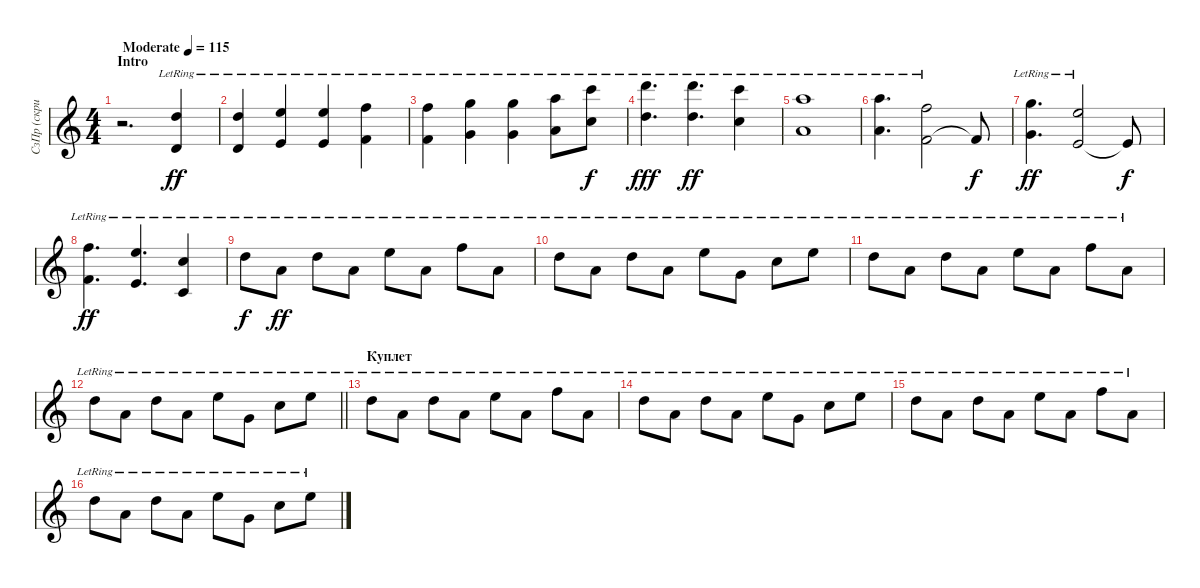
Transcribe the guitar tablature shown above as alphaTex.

\track ("СзПр (скрип)" "СзПр (скри") {instrument stringensemble1}
\staff {score}
\tuning (E4 B3 G3 D3 A2 E2) {hide}
\ts (4 4)
\section ("" "Intro")
\tempo (115 "Moderate")
\clef g2
\ks c
r.2{d dy ff instrument stringensemble1} (10.1{lr} 3.2{lr}).4 |
(10.1{lr} 3.2{lr}).4 (0.1{lr} 17.2{lr}).4 (0.1{lr} 17.2{lr}).4 (1.1{lr} 18.2{lr}).4 |
(1.1{lr} 18.2{lr}).4 (3.1{lr} 20.2{lr}).4 (3.1{lr} 20.2{lr}).4 (5.1{lr} 22.2{lr}).8 (8.1{lr} 25.2{lr}).8{dy f} |
(10.1{lr} 27.2{lr}).4{d dy fff} (10.1{lr} 27.2{lr}).4{d dy ff} (8.1{lr} 25.2{lr}).4 |
(5.1{lr} 22.2{lr}).1 |
(5.1{lr} 22.2{lr}).4{d} (1.1{lr} 18.2{lr}).2 1.1{t}.8{dy f} |
(3.1{lr} 20.2{lr}).4{d dy ff} (0.1{lr} 17.2{lr}).2 0.1{t}.8{dy f} |
(1.1{lr} 18.2{lr}).4{d dy ff} (0.1{lr} 17.2{lr}).4{d} (8.1{lr} 1.2{lr}).4 |
10.1{lr}.8{dy f} 10.2{lr}.8{dy ff} 10.1{lr}.8 10.2{lr}.8 12.1{lr}.8 10.2{lr}.8 13.1{lr}.8 10.2{lr}.8 |
10.1{lr}.8 10.2{lr}.8 10.1{lr}.8 10.2{lr}.8 12.1{lr}.8 12.3{lr}.8 13.2{lr}.8 12.1{lr}.8 |
10.1{lr}.8 10.2{lr}.8 10.1{lr}.8 10.2{lr}.8 12.1{lr}.8 10.2{lr}.8 13.1{lr}.8 10.2{lr}.8 |
\barLineRight lightlight
10.1{lr}.8 10.2{lr}.8 10.1{lr}.8 10.2{lr}.8 12.1{lr}.8 12.3{lr}.8 13.2{lr}.8 12.1{lr}.8 |
\section ("" "Куплет")
10.1{lr}.8{volume 10} 10.2{lr}.8 10.1{lr}.8 10.2{lr}.8 12.1{lr}.8 10.2{lr}.8 13.1{lr}.8 10.2{lr}.8 |
10.1{lr}.8 10.2{lr}.8 10.1{lr}.8 10.2{lr}.8 12.1{lr}.8 12.3{lr}.8 13.2{lr}.8 12.1{lr}.8 |
10.1{lr}.8 10.2{lr}.8 10.1{lr}.8 10.2{lr}.8 12.1{lr}.8 10.2{lr}.8 13.1{lr}.8 10.2{lr}.8 |
10.1{lr}.8 10.2{lr}.8 10.1{lr}.8 10.2{lr}.8 12.1{lr}.8 12.3{lr}.8 13.2{lr}.8 12.1{lr}.8
